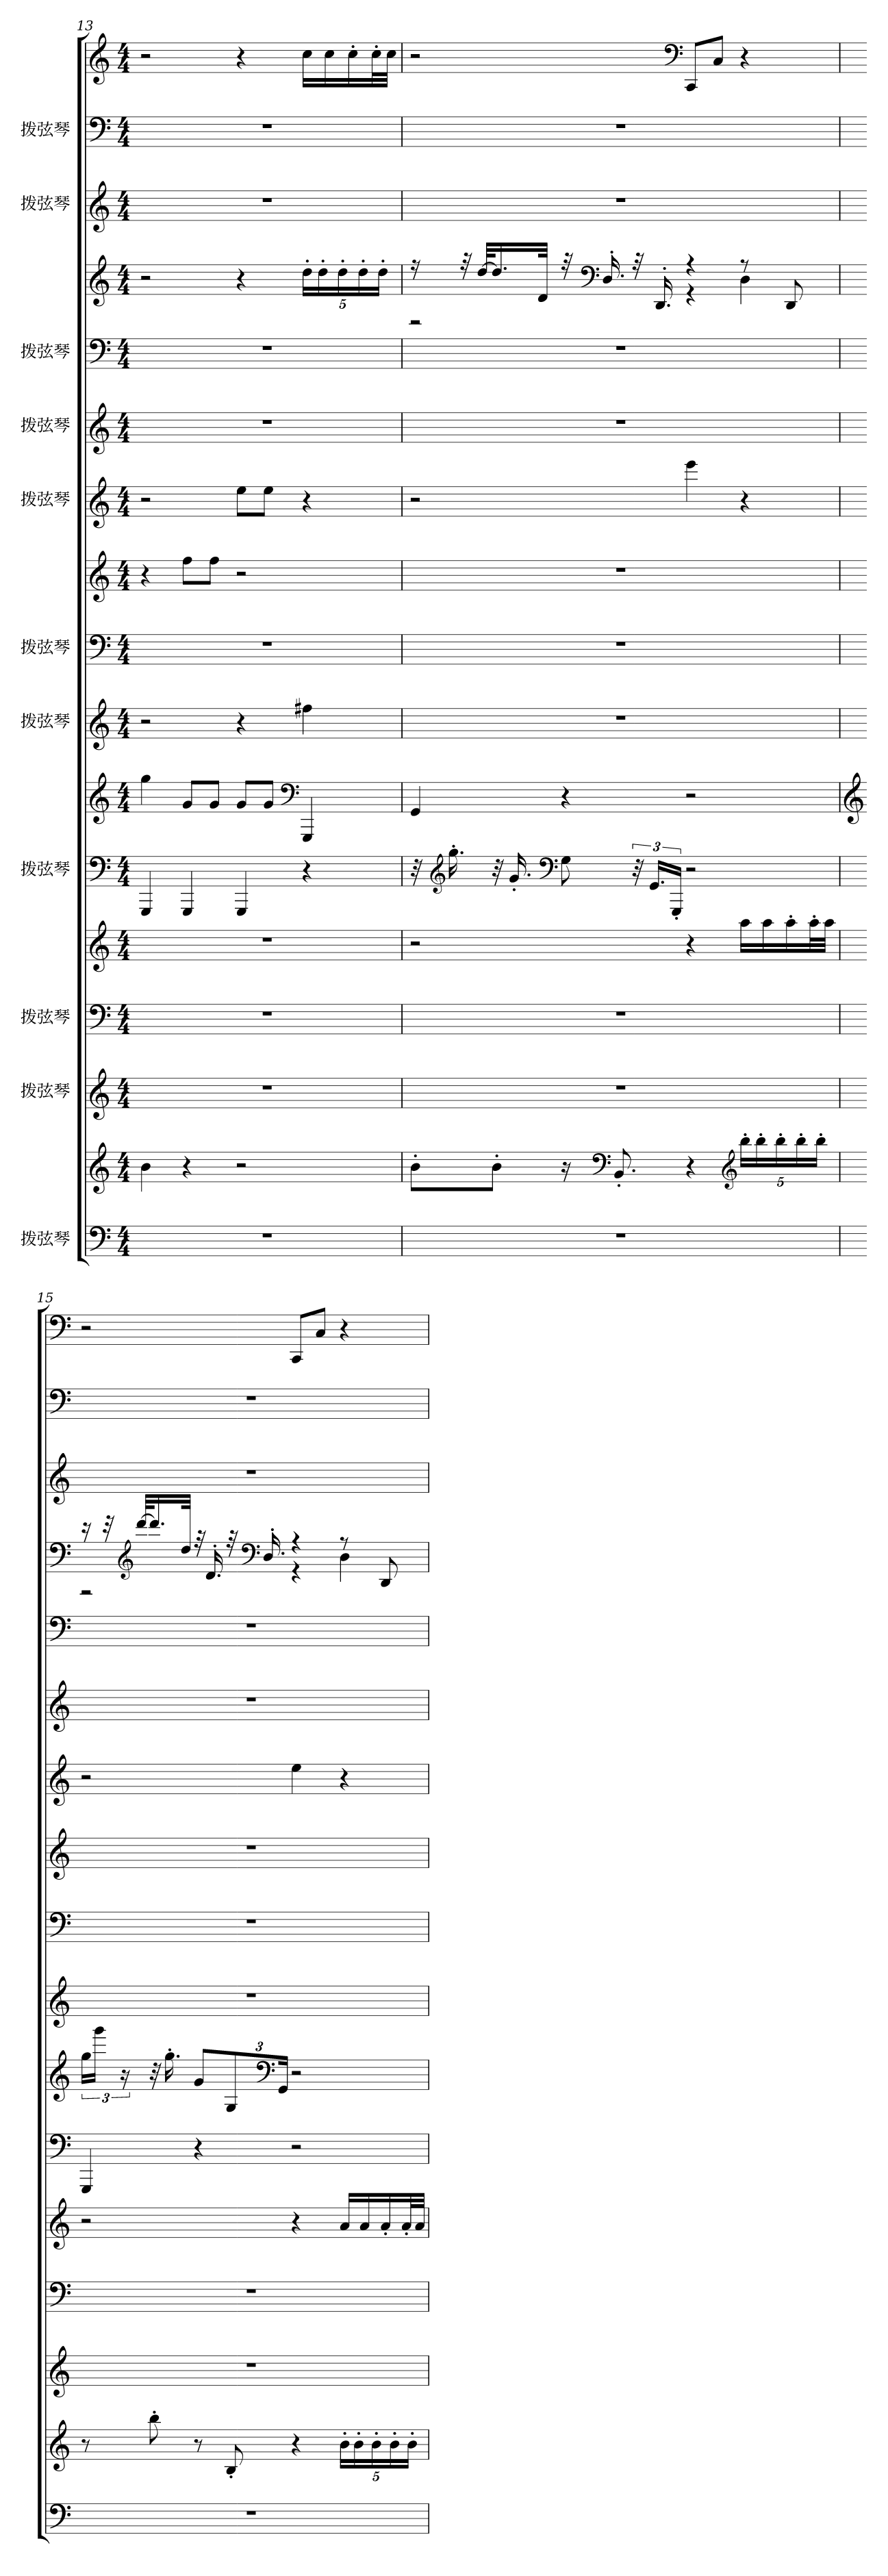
**kern	**kern	**kern	**kern	**kern	**kern	**kern	**kern	**kern	**kern	**kern	**kern	**kern	**kern	**kern	**kern	**kern
*part11	*part11	*part10	*part9	*part9	*part8	*part8	*part7	*part6	*part6	*part5	*part4	*part3	*part3	*part2	*part1	*part1
*staff17	*staff16	*staff15	*staff14	*staff13	*staff12	*staff11	*staff10	*staff9	*staff8	*staff7	*staff6	*staff5	*staff4	*staff3	*staff2	*staff1
*I"拨弦琴	*	*I"拨弦琴	*I"拨弦琴	*	*I"拨弦琴	*	*I"拨弦琴	*I"拨弦琴	*	*I"拨弦琴	*I"拨弦琴	*I"拨弦琴	*	*I"拨弦琴	*I"拨弦琴	*
*clefF4	*clefG2	*clefG2	*clefF4	*clefG2	*clefF4	*clefG2	*clefG2	*clefF4	*clefG2	*clefG2	*clefG2	*clefF4	*clefG2	*clefG2	*clefF4	*clefG2
*k[]	*k[]	*k[]	*k[]	*k[]	*k[]	*k[]	*k[]	*k[]	*k[]	*k[]	*k[]	*k[]	*k[]	*k[]	*k[]	*k[]
*M4/4	*M4/4	*M4/4	*M4/4	*M4/4	*M4/4	*M4/4	*M4/4	*M4/4	*M4/4	*M4/4	*M4/4	*M4/4	*M4/4	*M4/4	*M4/4	*M4/4
=13	=13	=13	=13	=13	=13	=13	=13	=13	=13	=13	=13	=13	=13	=13	=13	=13
1r	4b\	1r	1r	1r	4GGG/	4gg\	2r	1r	4r	2r	1r	1r	2r	1r	1r	2r
.	4r	.	.	.	4GGG/	8g/L	.	.	8ff\L	.	.	.	.	.	.	.
.	.	.	.	.	.	8g/J	.	.	8ff\J	.	.	.	.	.	.	.
.	2r	.	.	.	4GGG/	8g/L	4r	.	2r	8ee\L	.	.	4r	.	.	4r
.	.	.	.	.	.	8g/J	.	.	.	8ee\J	.	.	.	.	.	.
*	*	*	*	*	*	*clefF4	*	*	*	*	*	*	*	*	*	*
*	*	*	*	*	*	*	*	*	*	*	*	*	*Xbrackettup	*	*	*
.	.	.	.	.	4r	4GGG/	4ff#X\	.	.	4r	.	.	20dd'\LL	.	.	16cc\LL
.	.	.	.	.	.	.	.	.	.	.	.	.	20dd'\	.	.	.
.	.	.	.	.	.	.	.	.	.	.	.	.	.	.	.	16cc\
.	.	.	.	.	.	.	.	.	.	.	.	.	20dd'\	.	.	.
.	.	.	.	.	.	.	.	.	.	.	.	.	.	.	.	16cc'\
.	.	.	.	.	.	.	.	.	.	.	.	.	20dd'\	.	.	.
.	.	.	.	.	.	.	.	.	.	.	.	.	.	.	.	32cc'\L
.	.	.	.	.	.	.	.	.	.	.	.	.	20dd'\JJ	.	.	.
.	.	.	.	.	.	.	.	.	.	.	.	.	.	.	.	32cc\JJJ
!!LO:PB:g=z
=14	=14	=14	=14	=14	=14	=14	=14	=14	=14	=14	=14	=14	=14	=14	=14	=14
*	*	*	*	*	*	*	*	*	*	*	*	*	*^	*	*	*
1r	8b'\L	1r	1r	2r	32r	4GG/	1r	1r	1r	2r	1r	1r	16r	2r	1r	1r	2r
*	*	*	*	*	*clefG2	*	*	*	*	*	*	*	*	*	*	*	*
.	.	.	.	.	16.gg'\	.	.	.	.	.	.	.	.	.	.	.	.
.	.	.	.	.	.	.	.	.	.	.	.	.	32r	.	.	.	.
.	.	.	.	.	.	.	.	.	.	.	.	.	[32dd/KLL	.	.	.	.
.	8b'\J	.	.	.	32r	.	.	.	.	.	.	.	16.dd/]	.	.	.	.
.	.	.	.	.	16.g'/	.	.	.	.	.	.	.	.	.	.	.	.
.	.	.	.	.	.	.	.	.	.	.	.	.	32d/JJk	.	.	.	.
*	*	*	*	*	*clefF4	*	*	*	*	*	*	*	*	*	*	*	*
.	16r	.	.	.	8G\	4r	.	.	.	.	.	.	32r	.	.	.	.
*	*	*	*	*	*	*	*	*	*	*	*	*	*clefF4	*	*	*	*
.	.	.	.	.	.	.	.	.	.	.	.	.	16.D'/	.	.	.	.
*	*clefF4	*	*	*	*	*	*	*	*	*	*	*	*	*	*	*	*
.	8.BB'/	.	.	.	.	.	.	.	.	.	.	.	.	.	.	.	.
.	.	.	.	.	48r	.	.	.	.	.	.	.	32r	.	.	.	.
.	.	.	.	.	24.GG/LL	.	.	.	.	.	.	.	.	.	.	.	.
.	.	.	.	.	.	.	.	.	.	.	.	.	16.DD'/	.	.	.	.
.	.	.	.	.	24GGG'/JJ	.	.	.	.	.	.	.	.	.	.	.	.
*	*	*	*	*	*	*	*	*	*	*	*	*	*	*	*	*	*clefF4
.	4r	.	.	4r	2r	2r	.	.	.	4eee\	.	.	4r	4r	.	.	8CC/L
.	.	.	.	.	.	.	.	.	.	.	.	.	.	.	.	.	8C/J
*	*clefG2	*	*	*	*	*	*	*	*	*	*	*	*	*	*	*	*
*	*Xbrackettup	*	*	*	*	*	*	*	*	*	*	*	*	*	*	*	*
.	20bb'\LL	.	.	16aa\LL	.	.	.	.	.	4r	.	.	8r	4D\	.	.	4r
.	20bb'\	.	.	.	.	.	.	.	.	.	.	.	.	.	.	.	.
.	.	.	.	16aa\	.	.	.	.	.	.	.	.	.	.	.	.	.
.	20bb'\	.	.	.	.	.	.	.	.	.	.	.	.	.	.	.	.
.	.	.	.	16aa'\	.	.	.	.	.	.	.	.	8DD/	.	.	.	.
.	20bb'\	.	.	.	.	.	.	.	.	.	.	.	.	.	.	.	.
.	.	.	.	32aa'\L	.	.	.	.	.	.	.	.	.	.	.	.	.
.	20bb'\JJ	.	.	.	.	.	.	.	.	.	.	.	.	.	.	.	.
.	.	.	.	32aa\JJJ	.	.	.	.	.	.	.	.	.	.	.	.	.
!!LO:PB:g=z
=15	=15	=15	=15	=15	=15	=15	=15	=15	=15	=15	=15	=15	=15	=15	=15	=15	=15
*	*	*	*	*	*	*clefG2	*	*	*	*	*	*	*	*	*	*	*
1r	8r	1r	1r	2r	4GGG/	24gg\LL	1r	1r	1r	2r	1r	1r	16r	2r	1r	1r	2r
.	.	.	.	.	.	24ggg\JJ	.	.	.	.	.	.	.	.	.	.	.
.	.	.	.	.	.	.	.	.	.	.	.	.	32r	.	.	.	.
.	.	.	.	.	.	24r	.	.	.	.	.	.	.	.	.	.	.
*	*	*	*	*	*	*	*	*	*	*	*	*	*clefG2	*	*	*	*
.	.	.	.	.	.	.	.	.	.	.	.	.	[32ddd/KLL	.	.	.	.
.	8bb'\	.	.	.	.	32r	.	.	.	.	.	.	16.ddd/]	.	.	.	.
.	.	.	.	.	.	16.gg'\	.	.	.	.	.	.	.	.	.	.	.
.	.	.	.	.	.	.	.	.	.	.	.	.	32dd/JJk	.	.	.	.
.	8r	.	.	.	4r	8g/L	.	.	.	.	.	.	32r	.	.	.	.
.	.	.	.	.	.	.	.	.	.	.	.	.	16.d'/	.	.	.	.
*	*	*	*	*	*	*Xbrackettup	*	*	*	*	*	*	*	*	*	*	*
.	8B'/	.	.	.	.	12G/	.	.	.	.	.	.	32r	.	.	.	.
*	*	*	*	*	*	*	*	*	*	*	*	*	*clefF4	*	*	*	*
.	.	.	.	.	.	.	.	.	.	.	.	.	16.D'/	.	.	.	.
*	*	*	*	*	*	*clefF4	*	*	*	*	*	*	*	*	*	*	*
.	.	.	.	.	.	24GG/Jk	.	.	.	.	.	.	.	.	.	.	.
.	4r	.	.	4r	2r	2r	.	.	.	4ee\	.	.	4r	4r	.	.	8CC/L
.	.	.	.	.	.	.	.	.	.	.	.	.	.	.	.	.	8C/J
.	20b'\LL	.	.	16a/LL	.	.	.	.	.	4r	.	.	8r	4D\	.	.	4r
.	20b'\	.	.	.	.	.	.	.	.	.	.	.	.	.	.	.	.
.	.	.	.	16a/	.	.	.	.	.	.	.	.	.	.	.	.	.
.	20b'\	.	.	.	.	.	.	.	.	.	.	.	.	.	.	.	.
.	.	.	.	16a'/	.	.	.	.	.	.	.	.	8DD/	.	.	.	.
.	20b'\	.	.	.	.	.	.	.	.	.	.	.	.	.	.	.	.
.	.	.	.	32a'/L	.	.	.	.	.	.	.	.	.	.	.	.	.
.	20b'\JJ	.	.	.	.	.	.	.	.	.	.	.	.	.	.	.	.
.	.	.	.	32a/JJJ	.	.	.	.	.	.	.	.	.	.	.	.	.
*	*	*	*	*	*	*	*	*	*	*	*	*	*v	*v	*	*	*
=	=	=	=	=	=	=	=	=	=	=	=	=	=	=	=	=
*-	*-	*-	*-	*-	*-	*-	*-	*-	*-	*-	*-	*-	*-	*-	*-	*-
